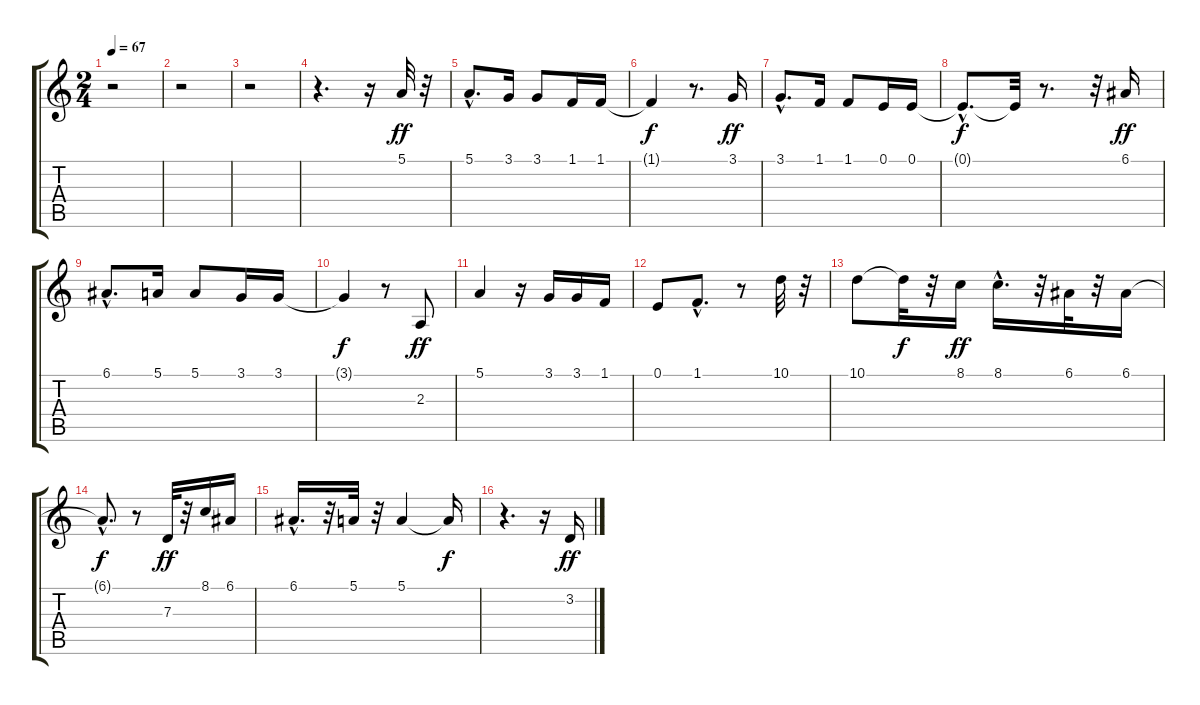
\track "" {instrument recorder}
\staff {score tabs}
\tuning (E4 B3 G3 D3 A2 E2) {hide}
\ts (2 4)
\tempo 67
\clef g2
\ks c
r.2{dy ff} |
r.2 |
r.2 |
r.4{d} r.16 5.1.32 r.32 |
5.1{hac}.8{d} 3.1.16 3.1.8 1.1.16 1.1.16 |
1.1{t}.4{dy f} r.8{d} 3.1.16{dy ff} |
3.1{hac}.8{d} 1.1.16 1.1.8 0.1.16 0.1.16 |
0.1{hac t}.8{d dy f} 0.1{t}.32 r.8{d} r.32 6.1.16{dy ff} |
6.1{hac}.8{d} 5.1.16 5.1.8 3.1.16 3.1.16 |
3.1{t}.4{dy f} r.8 2.3.8{dy ff} |
5.1.4 r.16 3.1.16 3.1.16 1.1.16 |
0.1.8 1.1{hac}.8{d} r.8 10.1.32 r.32 |
10.1.8 10.1{t}.32{dy f} r.32 8.1.16{dy ff} 8.1{hac}.16{d} r.32 6.1.32 r.32 6.1.16 |
6.1{hac t}.8{d dy f} r.8 7.3.32{dy ff} r.32 8.1.16 6.1.16 |
6.1{hac}.16{d} r.32 5.1.32 r.32 5.1.4 5.1{t}.16{dy f} |
r.4{d} r.16 3.2.16{dy ff}
